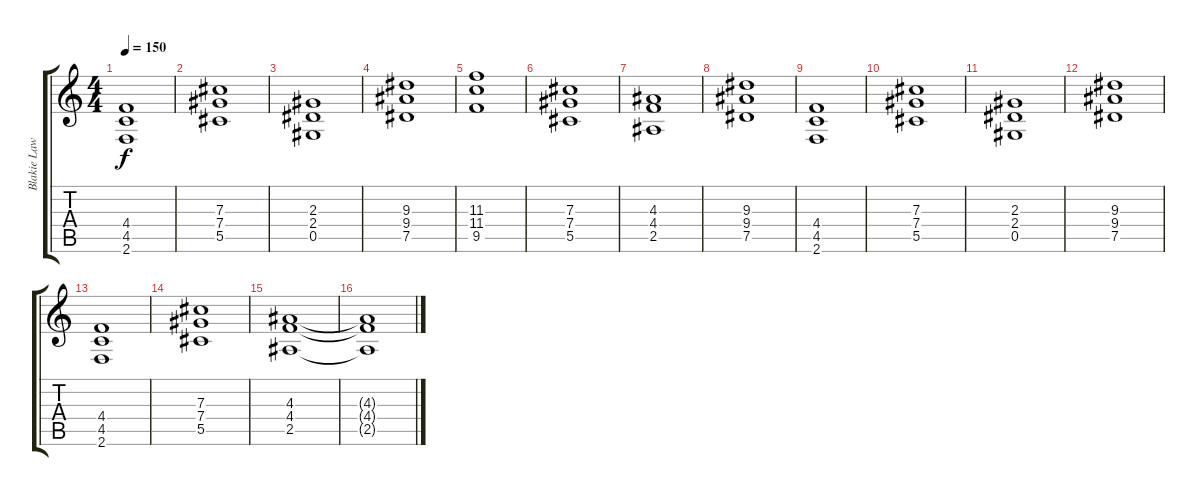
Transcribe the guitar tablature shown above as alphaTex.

\track ("Blakie Lawless" "Blakie Law") {instrument distortionguitar}
\staff {score tabs}
\tuning (Eb4 Bb3 Gb3 Db3 Ab2 Eb2) {hide}
\ts (4 4)
\tempo 150
\clef g2
\ks c
(4.4 4.5 2.6).1{dy f} |
(7.3 7.4 5.5).1 |
(2.3 2.4 0.5).1 |
(9.3 9.4 7.5).1 |
(11.3 11.4 9.5).1 |
(7.3 7.4 5.5).1 |
(4.3 4.4 2.5).1 |
(9.3 9.4 7.5).1 |
(4.4 4.5 2.6).1 |
(7.3 7.4 5.5).1 |
(2.3 2.4 0.5).1 |
(9.3 9.4 7.5).1 |
(4.4 4.5 2.6).1 |
(7.3 7.4 5.5).1 |
(4.3 4.4 2.5).1 |
(4.3{t} 4.4{t} 2.5{t}).1
